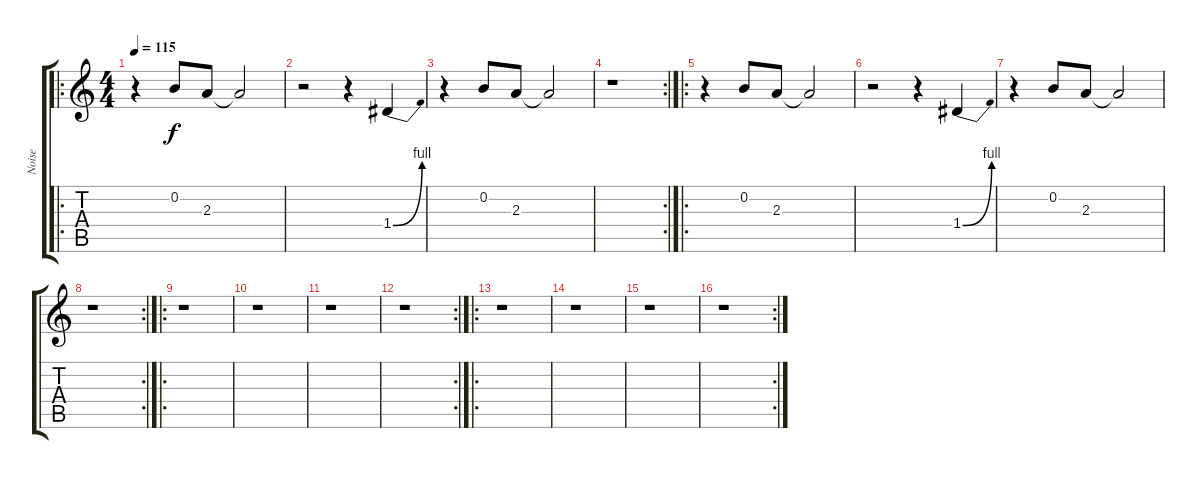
\track ("Noise" "Noise") {instrument guitarharmonics}
\staff {score tabs}
\tuning (E4 B3 G3 D3 A2 D2) {hide}
\ro
\ts (4 4)
\tempo 115
\clef g2
\ks c
r.4{dy f} 0.2.8 2.3.8 2.3{t}.2 |
r.2 r.4 1.4{be (bend 0 0 60 4)}.4 |
r.4 0.2.8 2.3.8 2.3{t}.2 |
\rc 2
r.1 |
\ro
r.4 0.2.8 2.3.8 2.3{t}.2 |
r.2 r.4 1.4{be (bend 0 0 60 4)}.4 |
r.4 0.2.8 2.3.8 2.3{t}.2 |
\rc 2
r.1 |
\ro
r.1 |
r.1 |
r.1 |
\rc 2
r.1 |
\ro
r.1 |
r.1 |
r.1 |
\rc 2
r.1
